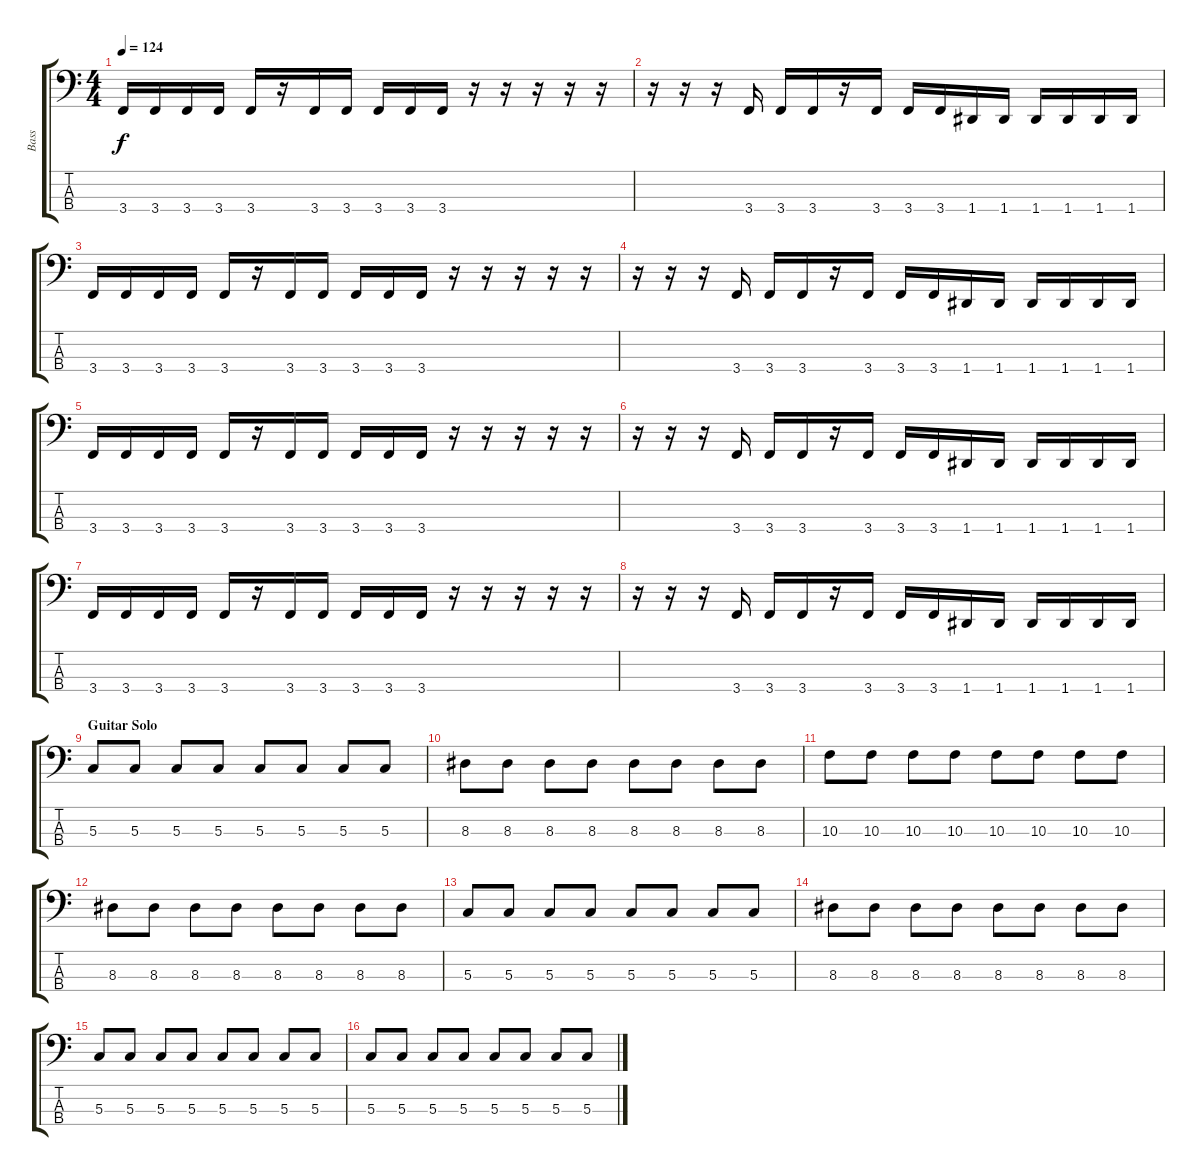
\track ("Bass" "Bass") {instrument electricbasspick}
\staff {score tabs}
\tuning (F2 C2 G1 D1) {hide}
\ts (4 4)
\tempo 124
\clef f4
\ks c
3.4.16{dy f} 3.4.16 3.4.16 3.4.16 3.4.16 r.16 3.4.16 3.4.16 3.4.16 3.4.16 3.4.16 r.16 r.16 r.16 r.16 r.16 |
r.16 r.16 r.16 3.4.16 3.4.16 3.4.16 r.16 3.4.16 3.4.16 3.4.16 1.4.16 1.4.16 1.4.16 1.4.16 1.4.16 1.4.16 |
3.4.16 3.4.16 3.4.16 3.4.16 3.4.16 r.16 3.4.16 3.4.16 3.4.16 3.4.16 3.4.16 r.16 r.16 r.16 r.16 r.16 |
r.16 r.16 r.16 3.4.16 3.4.16 3.4.16 r.16 3.4.16 3.4.16 3.4.16 1.4.16 1.4.16 1.4.16 1.4.16 1.4.16 1.4.16 |
3.4.16 3.4.16 3.4.16 3.4.16 3.4.16 r.16 3.4.16 3.4.16 3.4.16 3.4.16 3.4.16 r.16 r.16 r.16 r.16 r.16 |
r.16 r.16 r.16 3.4.16 3.4.16 3.4.16 r.16 3.4.16 3.4.16 3.4.16 1.4.16 1.4.16 1.4.16 1.4.16 1.4.16 1.4.16 |
3.4.16 3.4.16 3.4.16 3.4.16 3.4.16 r.16 3.4.16 3.4.16 3.4.16 3.4.16 3.4.16 r.16 r.16 r.16 r.16 r.16 |
r.16 r.16 r.16 3.4.16 3.4.16 3.4.16 r.16 3.4.16 3.4.16 3.4.16 1.4.16 1.4.16 1.4.16 1.4.16 1.4.16 1.4.16 |
\section ("" "Guitar Solo")
5.3.8 5.3.8 5.3.8 5.3.8 5.3.8 5.3.8 5.3.8 5.3.8 |
8.3.8 8.3.8 8.3.8 8.3.8 8.3.8 8.3.8 8.3.8 8.3.8 |
10.3.8 10.3.8 10.3.8 10.3.8 10.3.8 10.3.8 10.3.8 10.3.8 |
8.3.8 8.3.8 8.3.8 8.3.8 8.3.8 8.3.8 8.3.8 8.3.8 |
5.3.8 5.3.8 5.3.8 5.3.8 5.3.8 5.3.8 5.3.8 5.3.8 |
8.3.8 8.3.8 8.3.8 8.3.8 8.3.8 8.3.8 8.3.8 8.3.8 |
5.3.8 5.3.8 5.3.8 5.3.8 5.3.8 5.3.8 5.3.8 5.3.8 |
5.3.8 5.3.8 5.3.8 5.3.8 5.3.8 5.3.8 5.3.8 5.3.8
